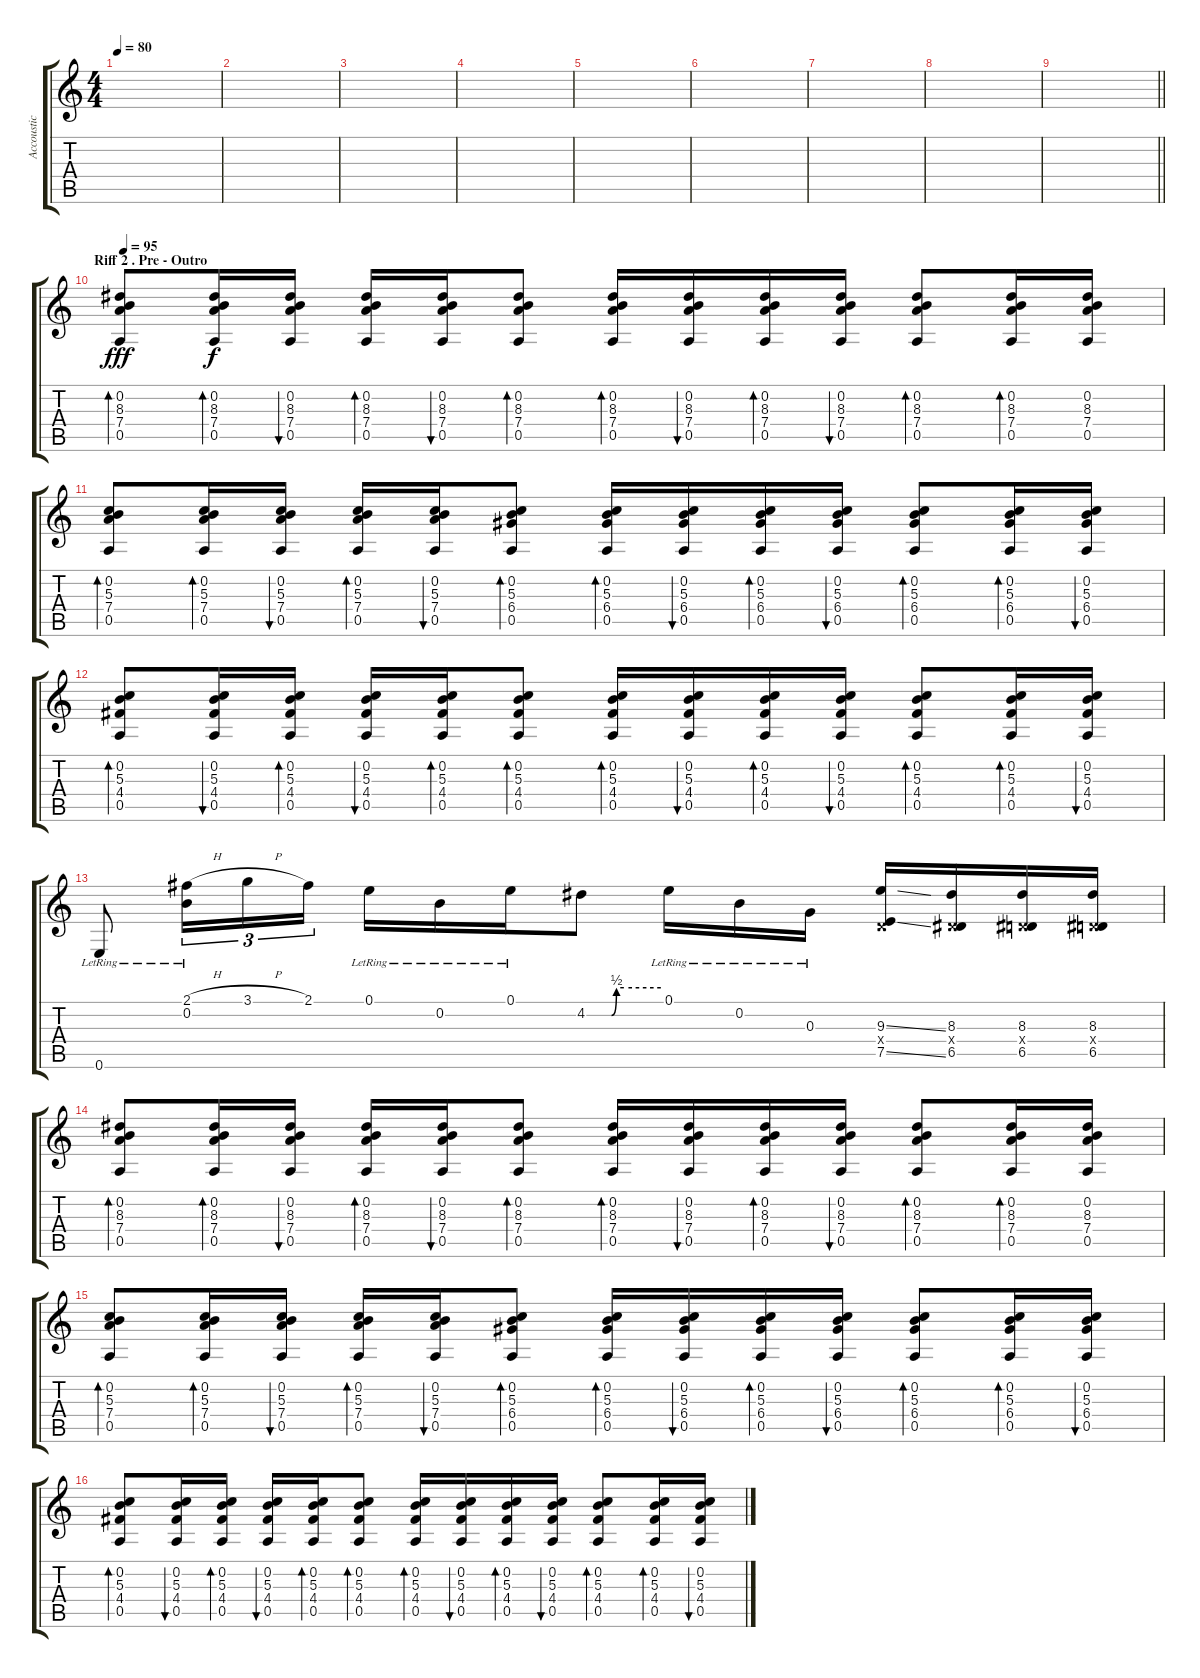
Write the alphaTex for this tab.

\track ("Accoustic Guitar" "Accoustic ") {instrument acousticguitarsteel}
\staff {score tabs}
\tuning (E4 B3 G3 D3 A2 E2) {hide}
\ts (4 4)
\tempo 80
\clef g2
\ks c
|
|
|
|
|
|
|
|
\barLineRight lightlight
|
\section ("" "Riff 2 . Pre - Outro")
\tempo 95
(0.2 8.3 7.4 0.5).8{bd 60 dy fff} (0.2 8.3 7.4 0.5).16{bd 60 dy f} (0.2 8.3 7.4 0.5).16{bu 60} (0.2 8.3 7.4 0.5).16{bd 60} (0.2 8.3 7.4 0.5).16{bu 60} (0.2 8.3 7.4 0.5).8{bd 60} (0.2 8.3 7.4 0.5).16{bd 60} (0.2 8.3 7.4 0.5).16{bu 60} (0.2 8.3 7.4 0.5).16{bd 60} (0.2 8.3 7.4 0.5).16{bu 60} (0.2 8.3 7.4 0.5).8{bd 60} (0.2 8.3 7.4 0.5).16{bd 60} (0.2 8.3 7.4 0.5).16 |
(0.2 5.3 7.4 0.5).8{bd 60} (0.2 5.3 7.4 0.5).16{bd 60} (0.2 5.3 7.4 0.5).16{bu 60} (0.2 5.3 7.4 0.5).16{bd 60} (0.2 5.3 7.4 0.5).16{bu 60} (0.2 5.3 6.4 0.5).8{bd 60} (0.2 5.3 6.4 0.5).16{bd 60} (0.2 5.3 6.4 0.5).16{bu 60} (0.2 5.3 6.4 0.5).16{bd 60} (0.2 5.3 6.4 0.5).16{bu 60} (0.2 5.3 6.4 0.5).8{bd 60} (0.2 5.3 6.4 0.5).16{bd 60} (0.2 5.3 6.4 0.5).16{bu 60} |
(0.2 5.3 4.4 0.5).8{bd 60} (0.2 5.3 4.4 0.5).16{bu 60} (0.2 5.3 4.4 0.5).16{bd 60} (0.2 5.3 4.4 0.5).16{bu 60} (0.2 5.3 4.4 0.5).16{bd 60} (0.2 5.3 4.4 0.5).8{bd 60} (0.2 5.3 4.4 0.5).16{bd 60} (0.2 5.3 4.4 0.5).16{bu 60} (0.2 5.3 4.4 0.5).16{bd 60} (0.2 5.3 4.4 0.5).16{bu 60} (0.2 5.3 4.4 0.5).8{bd 60} (0.2 5.3 4.4 0.5).16{bd 60} (0.2 5.3 4.4 0.5).16{bu 60} |
0.6{lr}.8 (2.1{h} 0.2{lr}).16{tu (3 2)} 3.1{h}.16{tu (3 2)} 2.1.16{tu (3 2)} 0.1{lr}.16 0.2{lr}.16 0.1{lr}.16 4.2{be (custom 0 0 20 0 24 2 30 2 60 2)}.8 0.1{lr}.16 0.2{lr}.16 0.3{lr}.16 (9.3{ss} 0.4{x} 7.5{ss}).16 (8.3 0.4{x} 6.5).16 (8.3 0.4{x} 6.5).16 (8.3 0.4{x} 6.5).16 |
(0.2 8.3 7.4 0.5).8{bd 60} (0.2 8.3 7.4 0.5).16{bd 60} (0.2 8.3 7.4 0.5).16{bu 60} (0.2 8.3 7.4 0.5).16{bd 60} (0.2 8.3 7.4 0.5).16{bu 60} (0.2 8.3 7.4 0.5).8{bd 60} (0.2 8.3 7.4 0.5).16{bd 60} (0.2 8.3 7.4 0.5).16{bu 60} (0.2 8.3 7.4 0.5).16{bd 60} (0.2 8.3 7.4 0.5).16{bu 60} (0.2 8.3 7.4 0.5).8{bd 60} (0.2 8.3 7.4 0.5).16{bd 60} (0.2 8.3 7.4 0.5).16 |
(0.2 5.3 7.4 0.5).8{bd 60} (0.2 5.3 7.4 0.5).16{bd 60} (0.2 5.3 7.4 0.5).16{bu 60} (0.2 5.3 7.4 0.5).16{bd 60} (0.2 5.3 7.4 0.5).16{bu 60} (0.2 5.3 6.4 0.5).8{bd 60} (0.2 5.3 6.4 0.5).16{bd 60} (0.2 5.3 6.4 0.5).16{bu 60} (0.2 5.3 6.4 0.5).16{bd 60} (0.2 5.3 6.4 0.5).16{bu 60} (0.2 5.3 6.4 0.5).8{bd 60} (0.2 5.3 6.4 0.5).16{bd 60} (0.2 5.3 6.4 0.5).16{bu 60} |
(0.2 5.3 4.4 0.5).8{bd 60} (0.2 5.3 4.4 0.5).16{bu 60} (0.2 5.3 4.4 0.5).16{bd 60} (0.2 5.3 4.4 0.5).16{bu 60} (0.2 5.3 4.4 0.5).16{bd 60} (0.2 5.3 4.4 0.5).8{bd 60} (0.2 5.3 4.4 0.5).16{bd 60} (0.2 5.3 4.4 0.5).16{bu 60} (0.2 5.3 4.4 0.5).16{bd 60} (0.2 5.3 4.4 0.5).16{bu 60} (0.2 5.3 4.4 0.5).8{bd 60} (0.2 5.3 4.4 0.5).16{bd 60} (0.2 5.3 4.4 0.5).16{bu 60}
